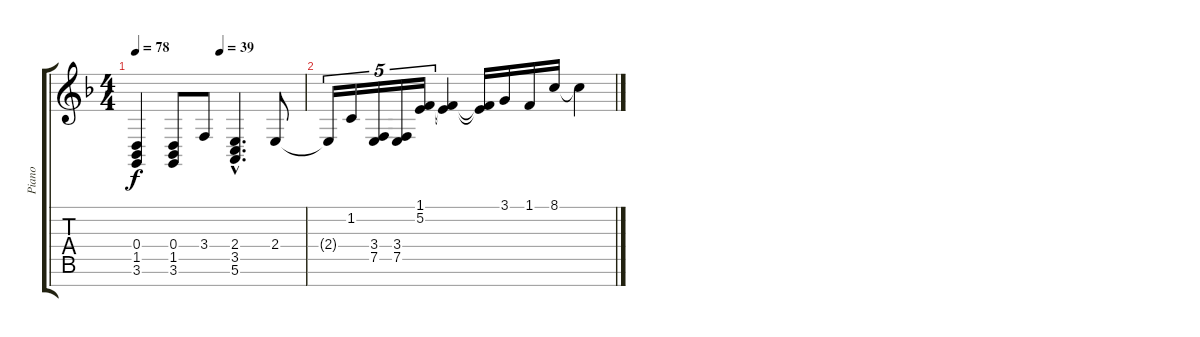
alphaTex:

\track ("Piano" "Piano") {instrument acousticgrandpiano}
\staff {score tabs}
\tuning (E4 B3 G3 D3 A2 E2 B1) {hide}
\ts (4 4)
\tempo 78
\tempo (39 0.5)
\clef g2
\ks f
(0.4 1.5 3.6).4{dy f} (0.4 1.5 3.6).8 3.4.8 (2.4{hac} 3.5{hac} 5.6{hac}).4{d} 2.4.8 |
2.4{t}.16{tu (5 4)} 1.2.16{tu (5 4)} (3.4 7.5).16{tu (5 4)} (3.4 7.5).16{tu (5 4)} (1.1 5.2).16{tu (5 4)} (1.1{t} 5.2{t}).4 (1.1{t} 5.2{t}).16 3.1.16 1.1.16 8.1.16 8.1{t}.4
